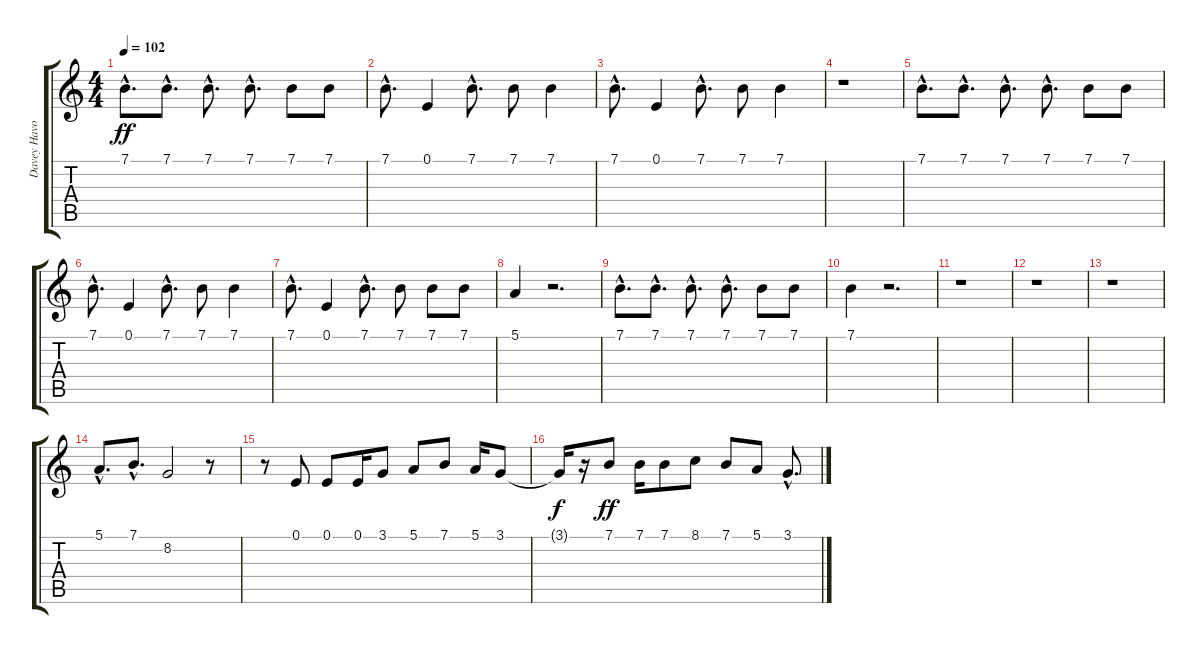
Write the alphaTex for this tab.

\track ("Davey Havok-Vocals" "Davey Havo") {instrument englishhorn}
\staff {score tabs}
\tuning (E4 B3 G3 D3 A2 E2) {hide}
\ts (4 4)
\tempo 102
\clef g2
\ks c
7.1{hac}.8{d dy ff} 7.1{hac}.8{d} 7.1{hac}.8{d} 7.1{hac}.8{d} 7.1.8 7.1.8 |
7.1{hac}.8{d} 0.1.4 7.1{hac}.8{d} 7.1.8 7.1.4 |
7.1{hac}.8{d} 0.1.4 7.1{hac}.8{d} 7.1.8 7.1.4 |
r.1 |
7.1{hac}.8{d} 7.1{hac}.8{d} 7.1{hac}.8{d} 7.1{hac}.8{d} 7.1.8 7.1.8 |
7.1{hac}.8{d} 0.1.4 7.1{hac}.8{d} 7.1.8 7.1.4 |
7.1{hac}.8{d} 0.1.4 7.1{hac}.8{d} 7.1.8 7.1.8 7.1.8 |
5.1.4 r.2{d} |
7.1{hac}.8{d} 7.1{hac}.8{d} 7.1{hac}.8{d} 7.1{hac}.8{d} 7.1.8 7.1.8 |
7.1.4 r.2{d} |
r.1 |
r.1 |
r.1 |
5.1{hac}.8{d} 7.1{hac}.8{d} 8.2.2 r.8 |
r.8 0.1.8 0.1.8 0.1.16 3.1.8 5.1.8 7.1.8 5.1.16 3.1.8 |
3.1{t}.16{dy f} r.16 7.1.8{dy ff} 7.1.16 7.1.8 8.1.8 7.1.8 5.1.8 3.1{hac}.8{d}
